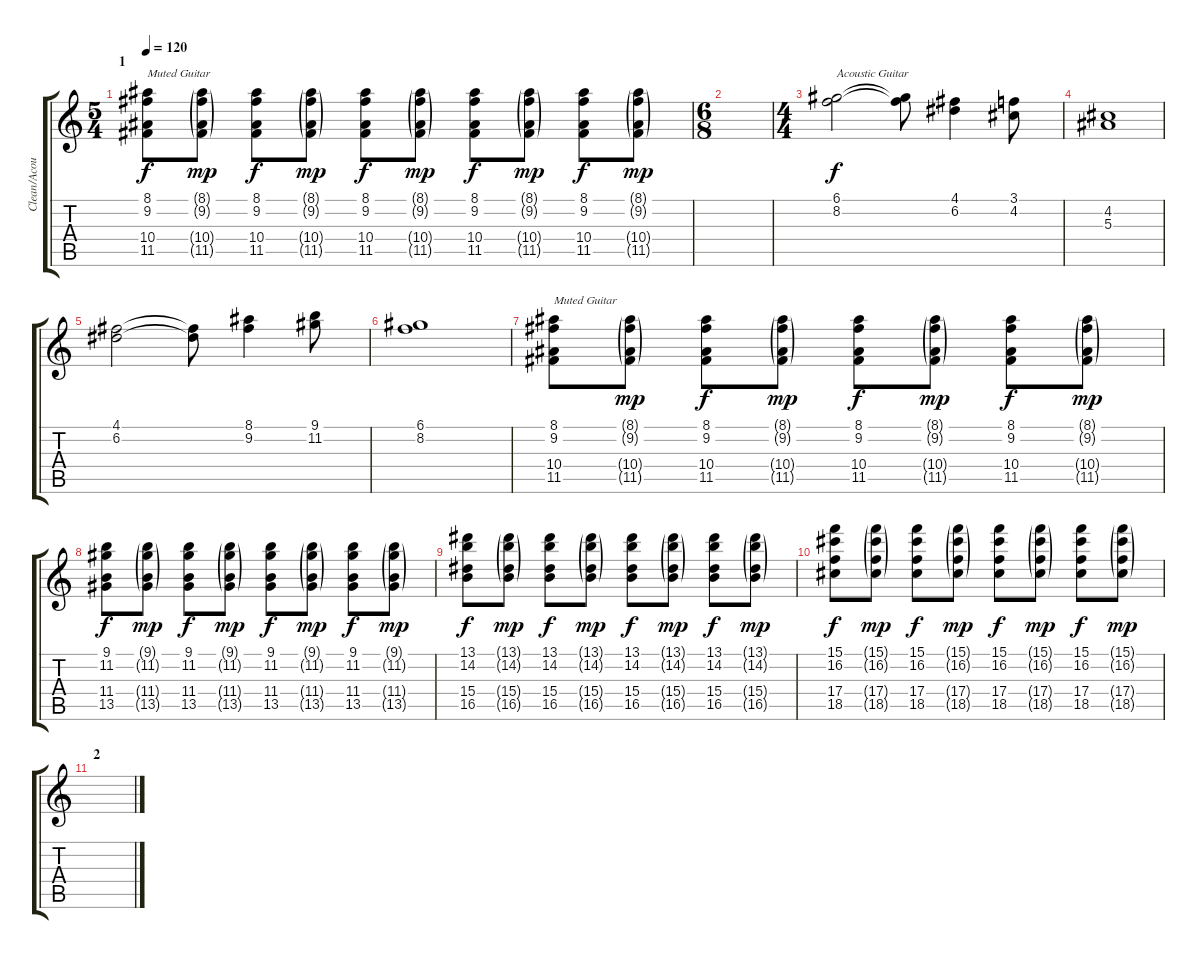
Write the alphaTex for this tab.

\track ("Clean/Acoustic Guitar 1" "Clean/Acou") {instrument acousticguitarnylon}
\staff {score tabs}
\tuning (D4 A3 F3 C3 G2 C2) {hide}
\ts (5 4)
\section ("" "1")
\tempo 120
\clef g2
\ks c
(8.1 9.2 10.4 11.5).8{txt "Muted Guitar" dy f volume 5 instrument electricguitarmuted} (8.1{g} 9.2{g} 10.4{g} 11.5{g}).8{dy mp} (8.1 9.2 10.4 11.5).8{dy f} (8.1{g} 9.2{g} 10.4{g} 11.5{g}).8{dy mp} (8.1 9.2 10.4 11.5).8{dy f} (8.1{g} 9.2{g} 10.4{g} 11.5{g}).8{dy mp} (8.1 9.2 10.4 11.5).8{dy f} (8.1{g} 9.2{g} 10.4{g} 11.5{g}).8{dy mp} (8.1 9.2 10.4 11.5).8{dy f} (8.1{g} 9.2{g} 10.4{g} 11.5{g}).8{dy mp} |
\ts (6 8)
|
\ts (4 4)
(6.1 8.2).2{txt "Acoustic Guitar" dy f} (6.1{t} 8.2{t}).8 (4.1 6.2).4 (3.1 4.2).8 |
(4.2 5.3).1 |
(4.1 6.2).2 (4.1{t} 6.2{t}).8 (8.1 9.2).4 (9.1 11.2).8 |
(6.1 8.2).1 |
(8.1 9.2 10.4 11.5).8{txt "Muted Guitar" volume 5 instrument electricguitarmuted} (8.1{g} 9.2{g} 10.4{g} 11.5{g}).8{dy mp} (8.1 9.2 10.4 11.5).8{dy f} (8.1{g} 9.2{g} 10.4{g} 11.5{g}).8{dy mp} (8.1 9.2 10.4 11.5).8{dy f} (8.1{g} 9.2{g} 10.4{g} 11.5{g}).8{dy mp} (8.1 9.2 10.4 11.5).8{dy f volume 13} (8.1{g} 9.2{g} 10.4{g} 11.5{g}).8{dy mp} |
(9.1 11.2 11.4 13.5).8{dy f volume 5} (9.1{g} 11.2{g} 11.4{g} 13.5{g}).8{dy mp} (9.1 11.2 11.4 13.5).8{dy f} (9.1{g} 11.2{g} 11.4{g} 13.5{g}).8{dy mp} (9.1 11.2 11.4 13.5).8{dy f} (9.1{g} 11.2{g} 11.4{g} 13.5{g}).8{dy mp} (9.1 11.2 11.4 13.5).8{dy f volume 13} (9.1{g} 11.2{g} 11.4{g} 13.5{g}).8{dy mp} |
(13.1 14.2 15.4 16.5).8{dy f volume 5} (13.1{g} 14.2{g} 15.4{g} 16.5{g}).8{dy mp} (13.1 14.2 15.4 16.5).8{dy f} (13.1{g} 14.2{g} 15.4{g} 16.5{g}).8{dy mp} (13.1 14.2 15.4 16.5).8{dy f} (13.1{g} 14.2{g} 15.4{g} 16.5{g}).8{dy mp} (13.1 14.2 15.4 16.5).8{dy f volume 13} (13.1{g} 14.2{g} 15.4{g} 16.5{g}).8{dy mp} |
(15.1 16.2 17.4 18.5).8{dy f volume 5} (15.1{g} 16.2{g} 17.4{g} 18.5{g}).8{dy mp} (15.1 16.2 17.4 18.5).8{dy f} (15.1{g} 16.2{g} 17.4{g} 18.5{g}).8{dy mp} (15.1 16.2 17.4 18.5).8{dy f} (15.1{g} 16.2{g} 17.4{g} 18.5{g}).8{dy mp} (15.1 16.2 17.4 18.5).8{dy f volume 13} (15.1{g} 16.2{g} 17.4{g} 18.5{g}).8{dy mp} |
\section ("" "2")
